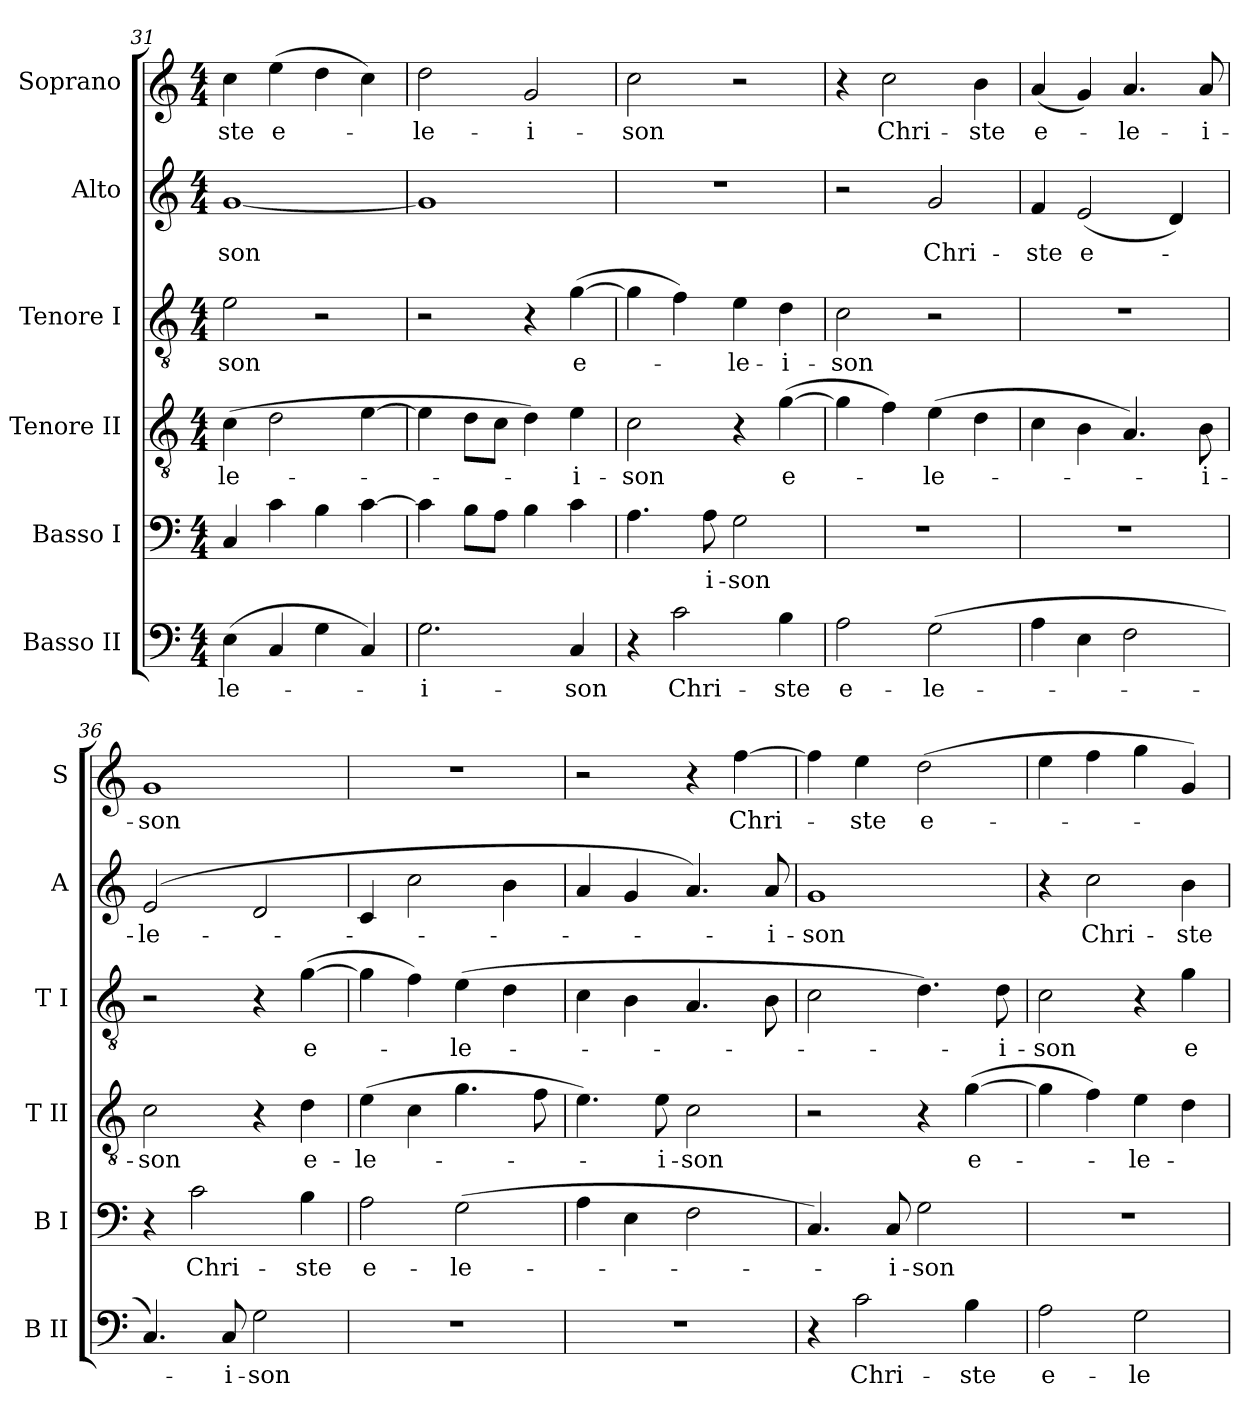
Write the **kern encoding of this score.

**kern	**text	**kern	**text	**kern	**text	**kern	**text	**kern	**text	**kern	**text
*part6	*part6	*part5	*part5	*part4	*part4	*part3	*part3	*part2	*part2	*part1	*part1
*staff6	*staff6	*staff5	*staff5	*staff4	*staff4	*staff3	*staff3	*staff2	*staff2	*staff1	*staff1
*I"Basso II	*	*I"Basso I	*	*I"Tenore II	*	*I"Tenore I	*	*I"Alto	*	*I"Soprano	*
*I'B II	*	*I'B I	*	*I'T II	*	*I'T I	*	*I'A	*	*I'S	*
*clefF4	*	*clefF4	*	*clefGv2	*	*clefGv2	*	*clefG2	*	*clefG2	*
*k[]	*	*k[]	*	*k[]	*	*k[]	*	*k[]	*	*k[]	*
*C:	*	*C:	*	*C:	*	*C:	*	*C:	*	*C:	*
*M4/4	*	*M4/4	*	*M4/4	*	*M4/4	*	*M4/4	*	*M4/4	*
=31	=31	=31	=31	=31	=31	=31	=31	=31	=31	=31	=31
!	!LO:LY:b	!	!	!	!LO:LY:b	!	!LO:LY:b	!	!LO:LY:b	!	!LO:LY:b
(>4E\	-le-	4C/	.	(>4c\	-le-	2e\	-son	[1g	-son	4cc\	-ste
!	!	!	!	!	!	!	!	!	!	!	!LO:LY:b
4C/	.	4c\	.	2d\	.	.	.	.	.	(>4ee\	e-
4G\	.	4B\	.	.	.	2r	.	.	.	4dd\	.
4C/)	.	[4c\	.	[4e\	.	.	.	.	.	4cc\)	.
!!LO:PB:g=z
=32	=32	=32	=32	=32	=32	=32	=32	=32	=32	=32	=32
!	!LO:LY:b	!	!	!	!	!	!	!	!	!	!LO:LY:b
2.G\	-i-	4c\]	.	4e\]	.	2r	.	1g]	.	2dd\	-le-
.	.	8B\L	.	8d\L	.	.	.	.	.	.	.
.	.	8A\J	.	8c\J	.	.	.	.	.	.	.
!	!	!	!	!	!	!	!	!	!	!	!LO:LY:b
.	.	4B\	.	4d\)	.	4r	.	.	.	2g/	-i-
!	!LO:LY:b	!	!	!	!LO:LY:b	!	!LO:LY:b	!	!	!	!
4C/	-son	4c\	.	4e\	-i-	(>[4g\	e-	.	.	.	.
=33	=33	=33	=33	=33	=33	=33	=33	=33	=33	=33	=33
!	!	!	!	!	!LO:LY:b	!	!	!	!	!	!LO:LY:b
4r	.	4.A\	.	2c\	-son	4g\]	.	1r	.	2cc\	-son
!	!LO:LY:b	!	!	!	!	!	!	!	!	!	!
2c\	Chri-	.	.	.	.	4f\)	.	.	.	.	.
!	!	!	!LO:LY:b	!	!	!	!	!	!	!	!
.	.	8A\	-i-	.	.	.	.	.	.	.	.
!	!	!	!LO:LY:b	!	!	!	!LO:LY:b	!	!	!	!
.	.	2G\	-son	4r	.	4e\	-le-	.	.	2r	.
!	!LO:LY:b	!	!	!	!LO:LY:b	!	!LO:LY:b	!	!	!	!
4B\	-ste	.	.	(>[4g\	e-	4d\	-i-	.	.	.	.
=34	=34	=34	=34	=34	=34	=34	=34	=34	=34	=34	=34
!	!LO:LY:b	!	!	!	!	!	!LO:LY:b	!	!	!	!
2A\	e-	1r	.	4g\]	.	2c\	-son	2r	.	4r	.
!	!	!	!	!	!	!	!	!	!	!	!LO:LY:b
.	.	.	.	4f\)	.	.	.	.	.	2cc\	Chri-
!	!LO:LY:b	!	!	!	!LO:LY:b	!	!	!	!LO:LY:b	!	!
(>2G\	-le-	.	.	(>4e\	-le-	2r	.	2g/	Chri-	.	.
!	!	!	!	!	!	!	!	!	!	!	!LO:LY:b
.	.	.	.	4d\	.	.	.	.	.	4b\	-ste
=35	=35	=35	=35	=35	=35	=35	=35	=35	=35	=35	=35
!	!	!	!	!	!	!	!	!	!LO:LY:b	!	!LO:LY:b
4A\	.	1r	.	4c\	.	1r	.	4f/	-ste	(<4a/	e-
!	!	!	!	!	!	!	!	!	!LO:LY:b	!	!
4E\	.	.	.	4B\	.	.	.	(<2e/	e-	4g/)	.
!	!	!	!	!	!	!	!	!	!	!	!LO:LY:b
2F\	.	.	.	4.A/)	.	.	.	.	.	4.a/	-le-
.	.	.	.	.	.	.	.	4d/)	.	.	.
!	!	!	!	!	!LO:LY:b	!	!	!	!	!	!LO:LY:b
.	.	.	.	8B\	-i-	.	.	.	.	8a/	-i-
=36	=36	=36	=36	=36	=36	=36	=36	=36	=36	=36	=36
!	!	!	!	!	!LO:LY:b	!	!	!	!LO:LY:b	!	!LO:LY:b
4.C/)	.	4r	.	2c\	-son	2r	.	(>2e/	-le-	1g	-son
!	!	!	!LO:LY:b	!	!	!	!	!	!	!	!
.	.	2c\	Chri-	.	.	.	.	.	.	.	.
!	!LO:LY:b	!	!	!	!	!	!	!	!	!	!
8C/	-i-	.	.	.	.	.	.	.	.	.	.
!	!LO:LY:b	!	!	!	!	!	!	!	!	!	!
2G\	-son	.	.	4r	.	4r	.	2d/	.	.	.
!	!	!	!LO:LY:b	!	!LO:LY:b	!	!LO:LY:b	!	!	!	!
.	.	4B\	-ste	4d\	e-	(>[4g\	e-	.	.	.	.
=37	=37	=37	=37	=37	=37	=37	=37	=37	=37	=37	=37
!	!	!	!LO:LY:b	!	!LO:LY:b	!	!	!	!	!	!
1r	.	2A\	e-	(>4e\	-le-	4g\]	.	4c/	.	1r	.
.	.	.	.	4c\	.	4f\)	.	2cc\	.	.	.
!	!	!	!LO:LY:b	!	!	!	!LO:LY:b	!	!	!	!
.	.	(>2G\	-le-	4.g\	.	(>4e\	-le-	.	.	.	.
.	.	.	.	.	.	4d\	.	4b\	.	.	.
.	.	.	.	8f\	.	.	.	.	.	.	.
!!LO:PB:g=z
=38	=38	=38	=38	=38	=38	=38	=38	=38	=38	=38	=38
1r	.	4A\	.	4.e\)	.	4c\	.	4a/	.	2r	.
.	.	4E\	.	.	.	4B\	.	4g/	.	.	.
!	!	!	!	!	!LO:LY:b	!	!	!	!	!	!
.	.	.	.	8e\	-i-	.	.	.	.	.	.
!	!	!	!	!	!LO:LY:b	!	!	!	!	!	!
.	.	2F\	.	2c\	-son	4.A/	.	4.a/)	.	4r	.
!	!	!	!	!	!	!	!	!	!	!	!LO:LY:b
.	.	.	.	.	.	.	.	.	.	[4ff\	Chri-
!	!	!	!	!	!	!	!	!	!LO:LY:b	!	!
.	.	.	.	.	.	8B\	.	8a/	-i-	.	.
=39	=39	=39	=39	=39	=39	=39	=39	=39	=39	=39	=39
!	!	!	!	!	!	!	!	!	!LO:LY:b	!	!
4r	.	4.C/)	.	2r	.	2c\	.	1g	-son	4ff\]	.
!	!LO:LY:b	!	!	!	!	!	!	!	!	!	!LO:LY:b
2c\	Chri-	.	.	.	.	.	.	.	.	4ee\	-ste
!	!	!	!LO:LY:b	!	!	!	!	!	!	!	!
.	.	8C/	-i-	.	.	.	.	.	.	.	.
!	!	!	!LO:LY:b	!	!	!	!	!	!	!	!LO:LY:b
.	.	2G\	-son	4r	.	4.d\)	.	.	.	(>2dd\	e-
!	!LO:LY:b	!	!	!	!LO:LY:b	!	!	!	!	!	!
4B\	-ste	.	.	(>[4g\	e-	.	.	.	.	.	.
!	!	!	!	!	!	!	!LO:LY:b	!	!	!	!
.	.	.	.	.	.	8d\	-i-	.	.	.	.
=40	=40	=40	=40	=40	=40	=40	=40	=40	=40	=40	=40
!	!LO:LY:b	!	!	!	!	!	!LO:LY:b	!	!	!	!
2A\	e-	1r	.	4g\]	.	2c\	-son	4r	.	4ee\	.
!	!	!	!	!	!	!	!	!	!LO:LY:b	!	!
.	.	.	.	4f\)	.	.	.	2cc\	Chri-	4ff\	.
!	!LO:LY:b	!	!	!	!LO:LY:b	!	!	!	!	!	!
2G\	-le-	.	.	4e\	-le-	4r	.	.	.	4gg\	.
!	!	!	!	!	!	!	!LO:LY:b	!	!LO:LY:b	!	!
.	.	.	.	4d\	.	4g\	e-	4b\	-ste	4g/)	.
=	=	=	=	=	=	=	=	=	=	=	=
*-	*-	*-	*-	*-	*-	*-	*-	*-	*-	*-	*-
